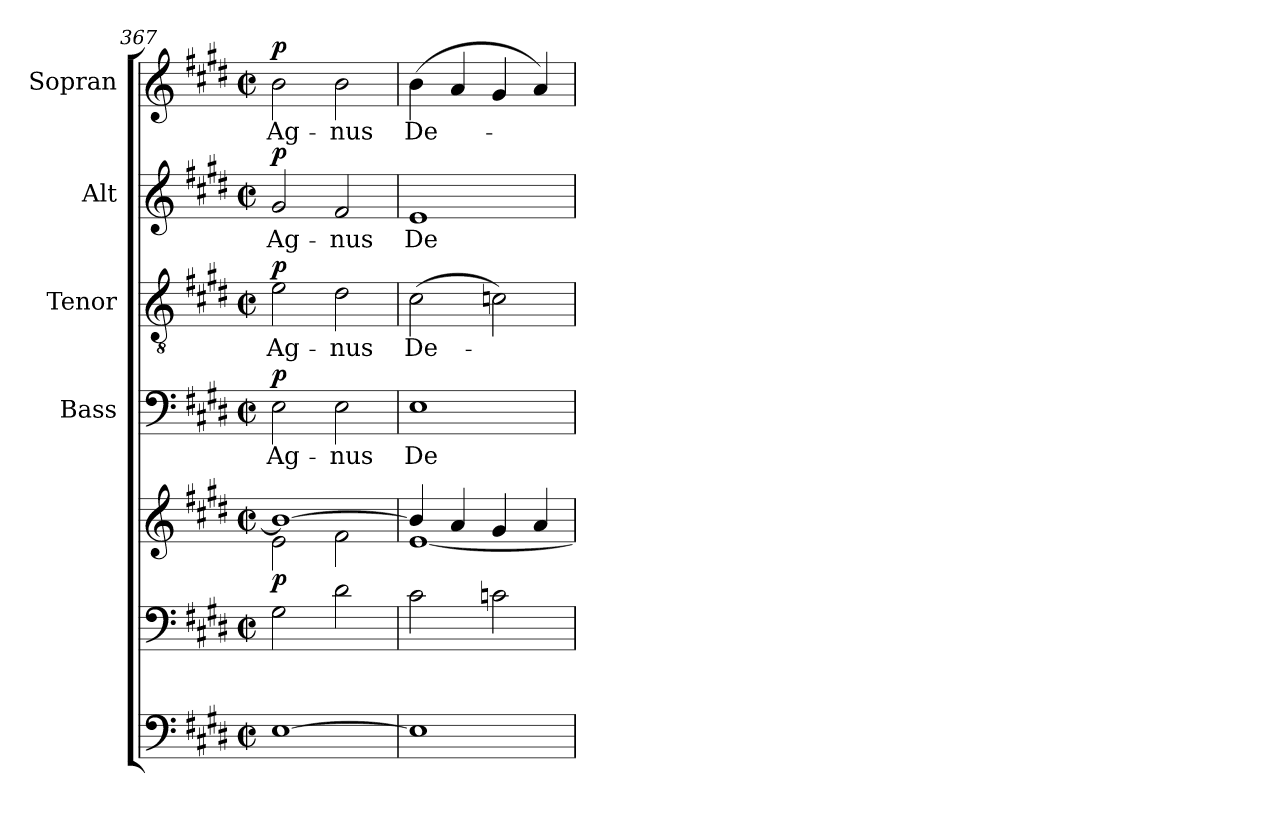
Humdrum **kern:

**kern	**kern	**kern	**dynam	**kern	**text	**dynam	**kern	**text	**dynam	**kern	**text	**dynam	**kern	**text	**dynam
*part6	*part5	*part5	*part5	*part4	*part4	*part4	*part3	*part3	*part3	*part2	*part2	*part2	*part1	*part1	*part1
*staff7	*staff6	*staff5	*staff5/6	*staff4	*staff4	*staff4	*staff3	*staff3	*staff3	*staff2	*staff2	*staff2	*staff1	*staff1	*staff1
*	*	*	*	*I"Bass	*	*	*I"Tenor	*	*	*I"Alt	*	*	*I"Sopran	*	*
*	*	*	*	*I'B.	*	*	*I'T.	*	*	*I'A.	*	*	*I'S.	*	*
*clefF4	*clefF4	*clefG2	*	*clefF4	*	*	*clefGv2	*	*	*clefG2	*	*	*clefG2	*	*
*ITrd7c12	*	*	*	*	*	*	*	*	*	*	*	*	*	*	*
*k[f#c#g#d#]	*k[f#c#g#d#]	*k[f#c#g#d#]	*	*k[f#c#g#d#]	*	*	*k[f#c#g#d#]	*	*	*k[f#c#g#d#]	*	*	*k[f#c#g#d#]	*	*
*E:	*E:	*E:	*	*E:	*	*	*E:	*	*	*E:	*	*	*E:	*	*
*M2/2	*M2/2	*M2/2	*	*M2/2	*	*	*M2/2	*	*	*M2/2	*	*	*M2/2	*	*
*met(c|)	*met(c|)	*met(c|)	*	*met(c|)	*	*	*met(c|)	*	*	*met(c|)	*	*	*met(c|)	*	*
=367	=367	=367	=367	=367	=367	=367	=367	=367	=367	=367	=367	=367	=367	=367	=367
*	*	*^	*	*	*	*	*	*	*	*	*	*	*	*	*
!	!	!	!	!LO:DY:b	!	!LO:LY:b	!LO:DY:a	!	!LO:LY:b	!LO:DY:a	!	!LO:LY:b	!LO:DY:a	!	!LO:LY:b	!LO:DY:a
[1EE	2G#\	1b_	2e\	p	2E\	Ag-	p	2e\	Ag-	p	2g#/	Ag-	p	2b\	Ag-	p
!	!	!	!	!	!	!LO:LY:b	!	!	!LO:LY:b	!	!	!LO:LY:b	!	!	!LO:LY:b	!
.	2d#\	.	2f#\	.	2E\	-nus	.	2d#\	-nus	.	2f#/	-nus	.	2b\	-nus	.
=368	=368	=368	=368	=368	=368	=368	=368	=368	=368	=368	=368	=368	=368	=368	=368	=368
!	!	!	!	!	!	!LO:LY:b	!	!	!LO:LY:b	!	!	!LO:LY:b	!	!	!LO:LY:b	!
1EE]	2c#\	4b/]	[<1e	.	1E	De-	.	(>2c#\	De-	.	1e	De-	.	(<4b\	De-	.
.	.	4a/	.	.	.	.	.	.	.	.	.	.	.	4a/	.	.
.	2cn\	4g#/	.	.	.	.	.	2cn\)	.	.	.	.	.	4g#/	.	.
.	.	4a/	.	.	.	.	.	.	.	.	.	.	.	4a/)	.	.
*	*	*v	*v	*	*	*	*	*	*	*	*	*	*	*	*	*
=	=	=	=	=	=	=	=	=	=	=	=	=	=	=	=
*-	*-	*-	*-	*-	*-	*-	*-	*-	*-	*-	*-	*-	*-	*-	*-
